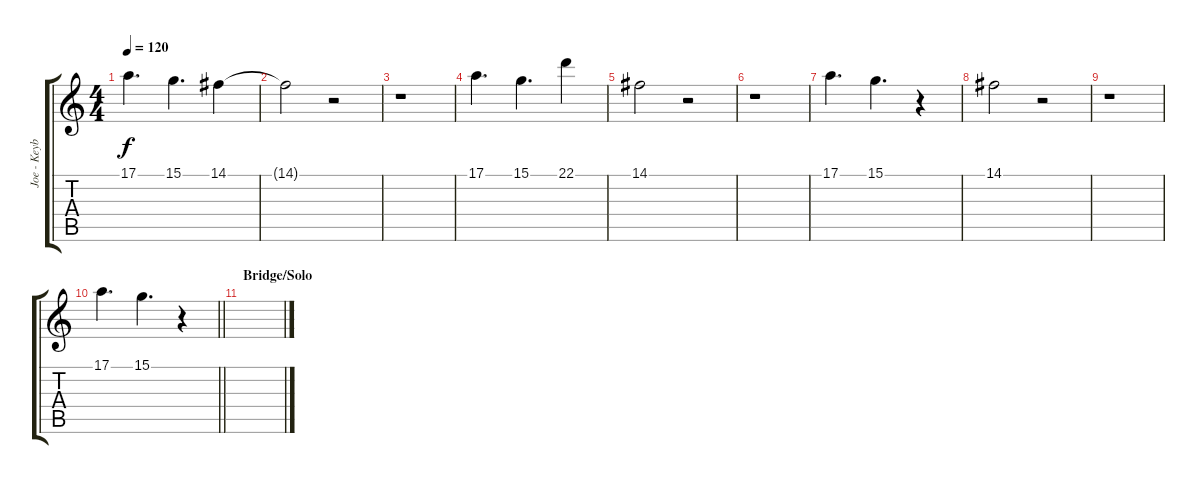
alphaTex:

\track ("Joe - Keyboards" "Joe - Keyb") {instrument pad8sweep}
\staff {score tabs}
\tuning (E4 B3 G3 D3 A2 E2) {hide}
\ts (4 4)
\tempo 120
\clef g2
\ks c
17.1.4{d dy f balance 5 instrument pad1newage} 15.1.4{d} 14.1.4 |
14.1{t}.2 r.2 |
r.1 |
17.1.4{d instrument pad1newage} 15.1.4{d} 22.1.4 |
14.1.2 r.2 |
r.1 |
17.1.4{d balance 5 instrument pad1newage} 15.1.4{d} r.4 |
14.1.2 r.2 |
r.1 |
\barLineRight lightlight
17.1.4{d instrument pad1newage} 15.1.4{d} r.4 |
\section ("" "Bridge/Solo")
